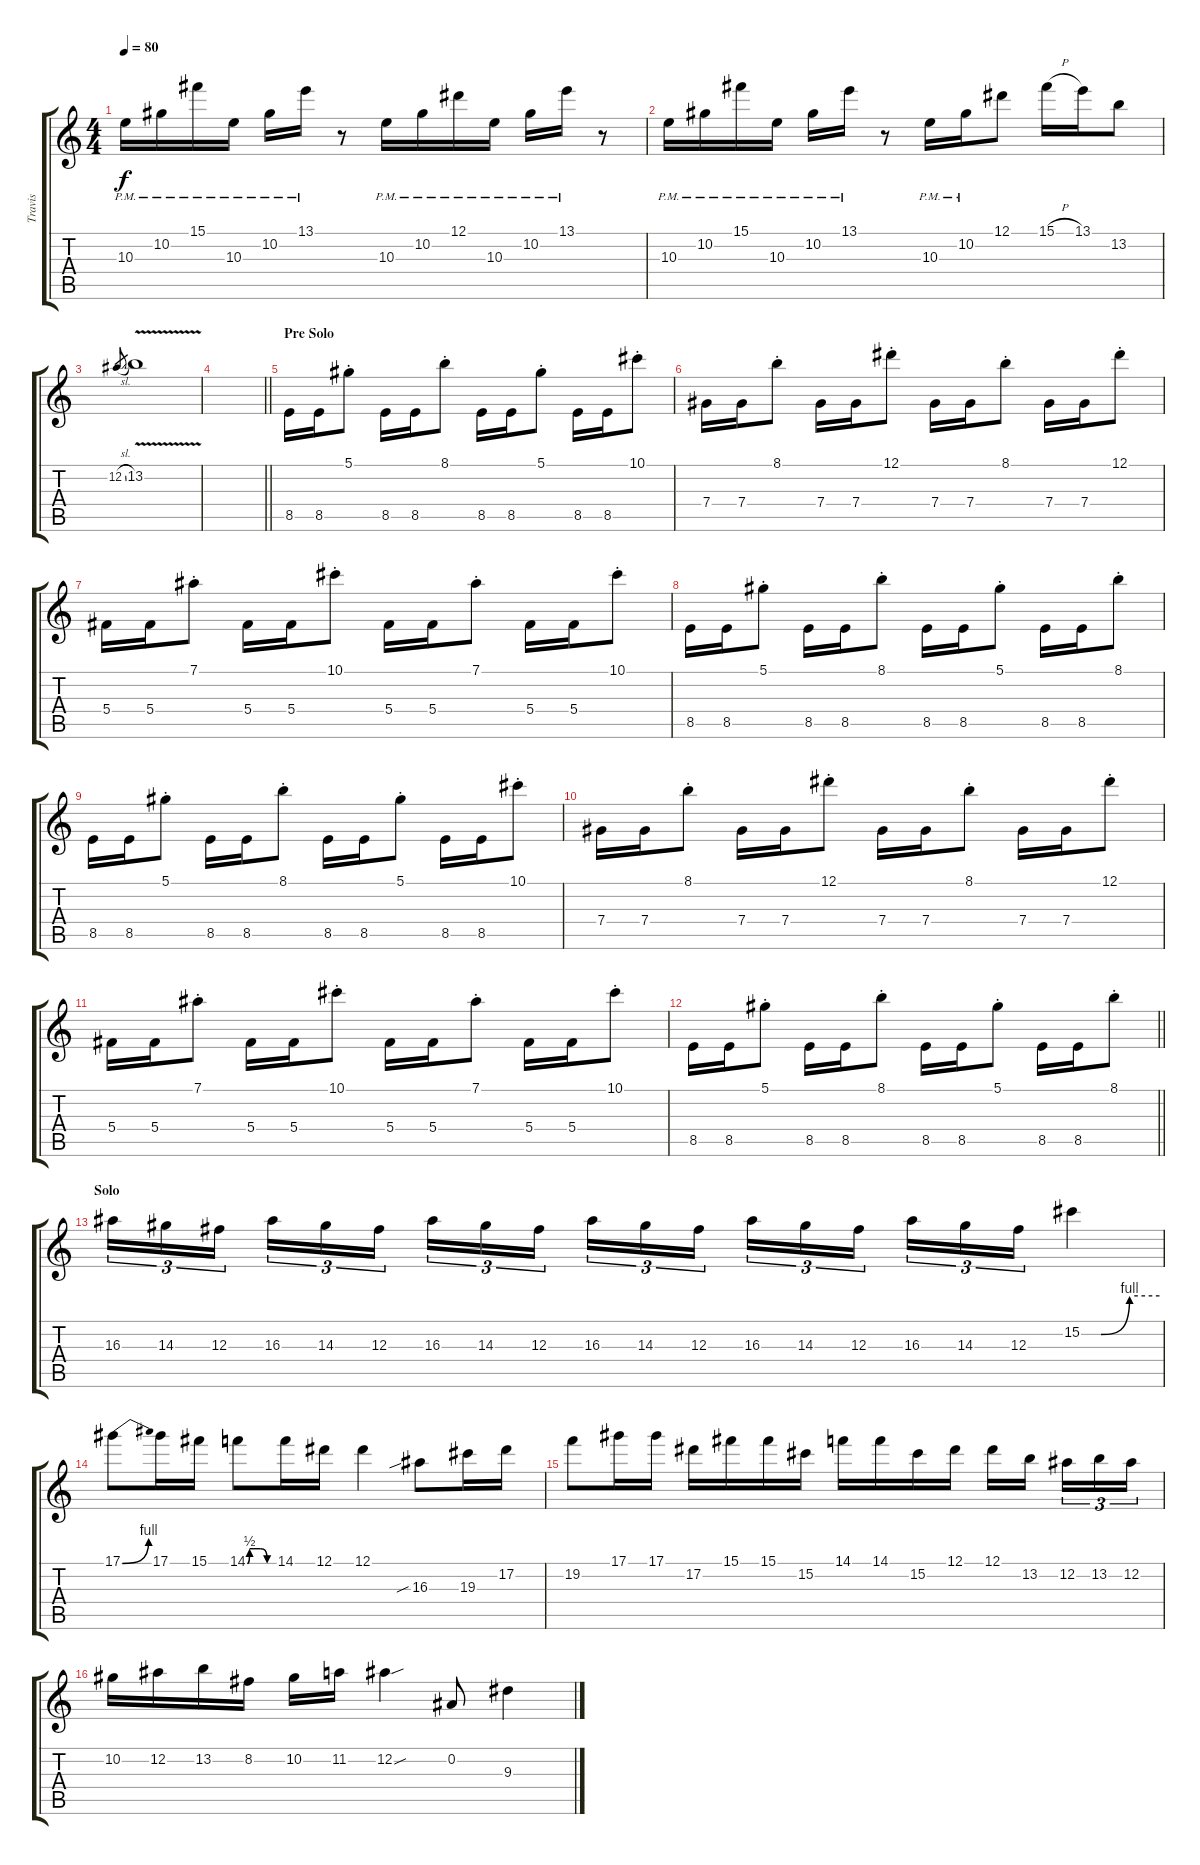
\track ("Travis" "Travis") {instrument overdrivenguitar}
\staff {score tabs}
\tuning (Eb4 Bb3 Gb3 Db3 Ab2 Eb2) {hide}
\ts (4 4)
\tempo 80
\clef g2
\ks c
10.3{pm}.16{dy f} 10.2{pm}.16 15.1{pm}.16 10.3{pm}.16 10.2{pm}.16 13.1{pm}.16 r.8 10.3{pm}.16 10.2{pm}.16 12.1{pm}.16 10.3{pm}.16 10.2{pm}.16 13.1{pm}.16 r.8 |
10.3{pm}.16 10.2{pm}.16 15.1{pm}.16 10.3{pm}.16 10.2{pm}.16 13.1{pm}.16 r.8 10.3{pm}.16 10.2{pm}.16 12.1.8 15.1{h}.16 13.1.16 13.2.8 |
12.2{sl}.8{gr} 13.2{v}.1 |
\barLineRight lightlight
|
\section ("" "Pre Solo")
8.5.16{volume 16 instrument electricguitarclean} 8.5.16 5.1{st}.8 8.5.16 8.5.16 8.1{st}.8 8.5.16 8.5.16 5.1{st}.8 8.5.16 8.5.16 10.1{st}.8 |
7.4.16 7.4.16 8.1{st}.8 7.4.16 7.4.16 12.1{st}.8 7.4.16 7.4.16 8.1{st}.8 7.4.16 7.4.16 12.1{st}.8 |
5.4.16 5.4.16 7.1{st}.8 5.4.16 5.4.16 10.1{st}.8 5.4.16 5.4.16 7.1{st}.8 5.4.16 5.4.16 10.1{st}.8 |
8.5.16 8.5.16 5.1{st}.8 8.5.16 8.5.16 8.1{st}.8 8.5.16 8.5.16 5.1{st}.8 8.5.16 8.5.16 8.1{st}.8 |
8.5.16 8.5.16 5.1{st}.8 8.5.16 8.5.16 8.1{st}.8 8.5.16 8.5.16 5.1{st}.8 8.5.16 8.5.16 10.1{st}.8 |
7.4.16 7.4.16 8.1{st}.8 7.4.16 7.4.16 12.1{st}.8 7.4.16 7.4.16 8.1{st}.8 7.4.16 7.4.16 12.1{st}.8 |
5.4.16 5.4.16 7.1{st}.8 5.4.16 5.4.16 10.1{st}.8 5.4.16 5.4.16 7.1{st}.8 5.4.16 5.4.16 10.1{st}.8 |
\barLineRight lightlight
8.5.16 8.5.16 5.1{st}.8 8.5.16 8.5.16 8.1{st}.8 8.5.16 8.5.16 5.1{st}.8 8.5.16 8.5.16 8.1{st}.8 |
\section ("" "Solo")
16.3.16{tu (3 2) volume 15 instrument overdrivenguitar} 14.3.16{tu (3 2)} 12.3.16{tu (3 2) beam splitsecondary} 16.3.16{tu (3 2)} 14.3.16{tu (3 2)} 12.3.16{tu (3 2)} 16.3.16{tu (3 2)} 14.3.16{tu (3 2)} 12.3.16{tu (3 2) beam splitsecondary} 16.3.16{tu (3 2)} 14.3.16{tu (3 2)} 12.3.16{tu (3 2)} 16.3.16{tu (3 2)} 14.3.16{tu (3 2)} 12.3.16{tu (3 2) beam splitsecondary} 16.3.16{tu (3 2)} 14.3.16{tu (3 2)} 12.3.16{tu (3 2)} 15.2{be (custom 0 0 15 0 37 4 60 4)}.4 |
17.1{be (bend 0 0 60 4)}.8 17.1.16 15.1.16 14.1{be (custom 0 0 5 2 15 2 30 2 45 0 60 0)}.8 14.1.16 12.1.16 12.1.4 16.3{sib}.8 19.3.16 17.2.16 |
19.2.8 17.1.16 17.1.16 17.2.16 15.1.16 15.1.16 15.2.16 14.1.16 14.1.16 15.2.16 12.1.16 12.1.16 13.2.16{beam splitsecondary} 12.2.16{tu (3 2)} 13.2.16{tu (3 2)} 12.2.16{tu (3 2)} |
10.2.16 12.2.16 13.2.16 8.2.16 10.2.16 11.2.16 12.2{sou}.4 0.2.8 9.3.4
